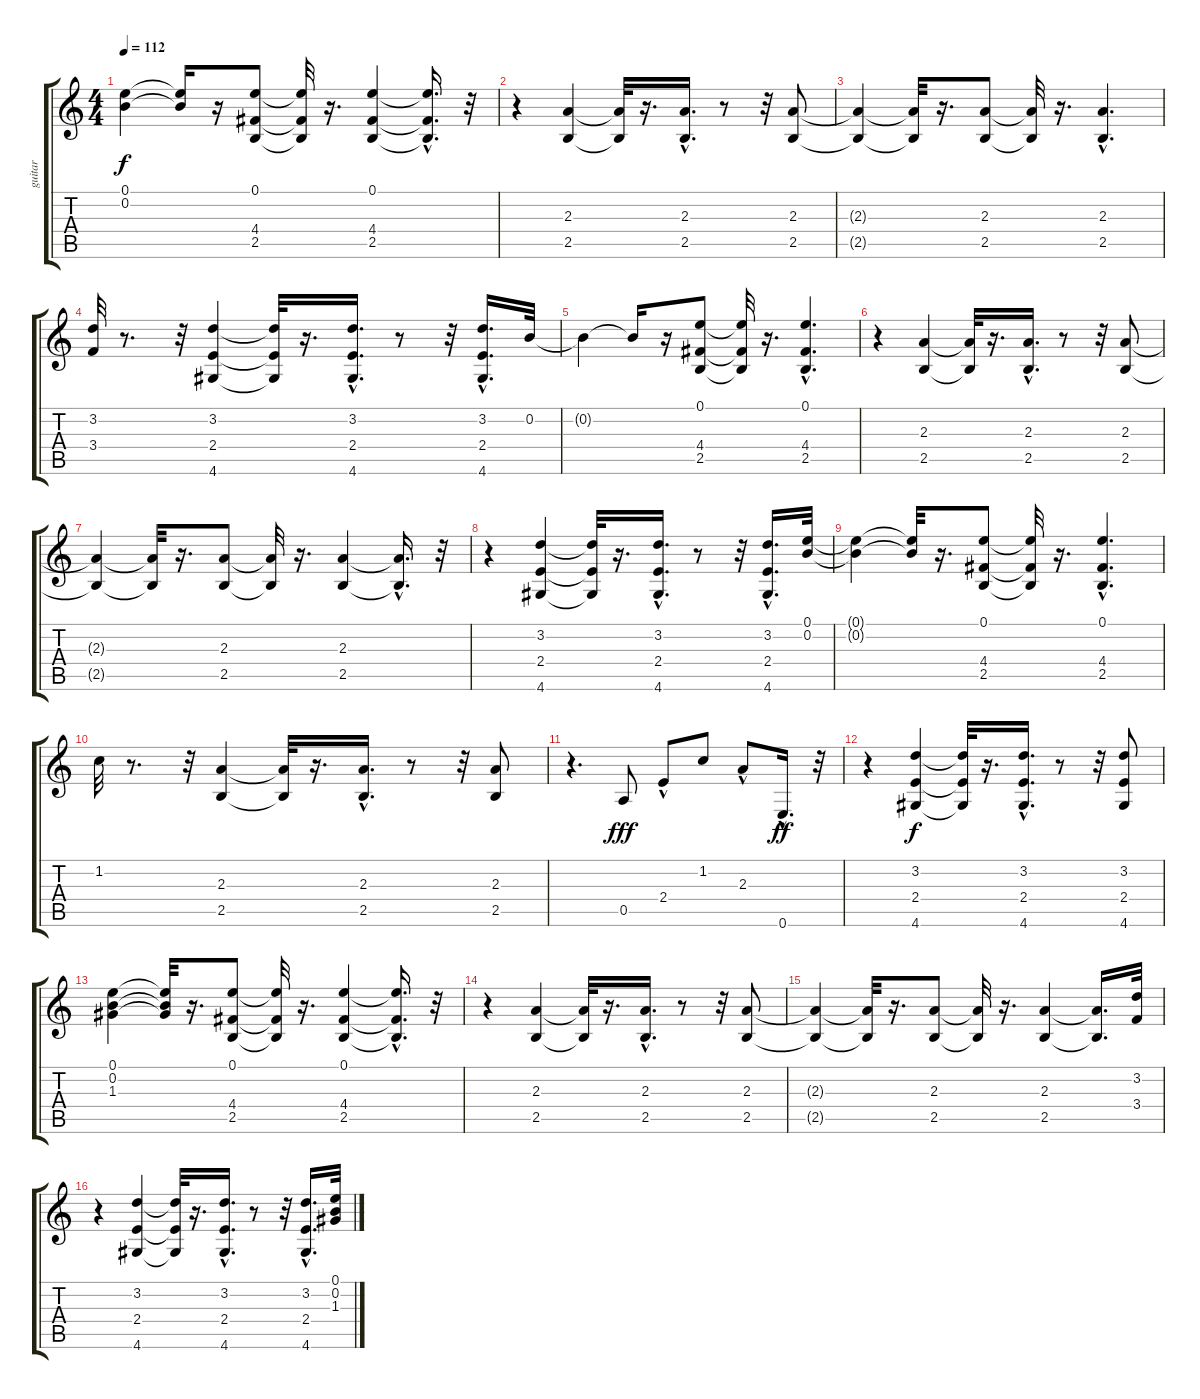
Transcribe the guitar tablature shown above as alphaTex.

\track ("guitar" "guitar") {instrument acousticguitarsteel}
\staff {score tabs}
\tuning (E4 B3 G3 D3 A2 E2) {hide}
\ts (4 4)
\tempo 112
\clef g2
\ks c
(0.1 0.2).4{dy f} (0.1{t} 0.2{t}).16 r.16 (0.1 4.4 2.5).8 (0.1{t} 4.4{t} 2.5{t}).32 r.16{d} (0.1 4.4 2.5).4 (0.1{hac t} 4.4{t} 2.5{t}).16{d} r.32 |
r.4 (2.3 2.5).4 (2.3{t} 2.5{t}).32 r.16{d} (2.3{hac} 2.5{hac}).16{d} r.8 r.32 (2.3 2.5).8 |
(2.3{t} 2.5{t}).4 (2.3{t} 2.5{t}).32 r.16{d} (2.3 2.5).8 (2.3{t} 2.5{t}).32 r.16{d} (2.3{hac} 2.5).4{d} |
(3.2 3.4).32 r.8{d} r.32 (3.2 2.4 4.6).4 (3.2{t} 2.4{t} 4.6{t}).32 r.16{d} (3.2{hac} 2.4{hac} 4.6{hac}).16{d} r.8 r.32 (3.2{hac} 2.4 4.6).16{d} 0.2.32 |
0.2{t}.4 0.2{t}.16 r.16 (0.1 4.4 2.5).8 (0.1{t} 4.4{t} 2.5{t}).32 r.16{d} (0.1{hac} 4.4{hac} 2.5{hac}).4{d} |
r.4 (2.3 2.5).4 (2.3{t} 2.5{t}).32 r.16{d} (2.3{hac} 2.5{hac}).16{d} r.8 r.32 (2.3 2.5).8 |
(2.3{t} 2.5{t}).4 (2.3{t} 2.5{t}).32 r.16{d} (2.3 2.5).8 (2.3{t} 2.5{t}).32 r.16{d} (2.3 2.5).4 (2.3{hac t} 2.5{hac t}).16{d} r.32 |
r.4 (3.2 2.4 4.6).4 (3.2{t} 2.4{t} 4.6{t}).32 r.16{d} (3.2{hac} 2.4{hac} 4.6{hac}).16{d} r.8 r.32 (3.2{hac} 2.4{hac} 4.6{hac}).16{d} (0.1 0.2).32 |
(0.1{t} 0.2{t}).4 (0.1{t} 0.2{t}).32 r.16{d} (0.1 4.4 2.5).8 (0.1{t} 4.4{t} 2.5{t}).32 r.16{d} (0.1{hac} 4.4 2.5).4{d} |
1.2.32 r.8{d} r.32 (2.3 2.5).4 (2.3{t} 2.5{t}).32 r.16{d} (2.3{hac} 2.5{hac}).16{d} r.8 r.32 (2.3 2.5).8 |
r.4{d} 0.5.8{dy fff instrument acousticguitarnylon} 2.4{hac}.8 1.2.8 2.3{hac}.8 0.6{hac}.16{d dy ff} r.32 |
r.4 (3.2 2.4 4.6).4{dy f instrument acousticguitarsteel} (3.2{t} 2.4{t} 4.6{t}).32 r.16{d} (3.2{hac} 2.4{hac} 4.6{hac}).16{d} r.8 r.32 (3.2 2.4 4.6).8 |
(0.1 0.2 1.3).4 (0.1{t} 0.2{t} 1.3{t}).32 r.16{d} (0.1 4.4 2.5).8 (0.1{t} 4.4{t} 2.5{t}).32 r.16{d} (0.1 4.4 2.5).4 (0.1{hac t} 4.4{t} 2.5{t}).16{d} r.32 |
r.4 (2.3 2.5).4 (2.3{t} 2.5{t}).32 r.16{d} (2.3{hac} 2.5{hac}).16{d} r.8 r.32 (2.3 2.5).8 |
(2.3{t} 2.5{t}).4 (2.3{t} 2.5{t}).32 r.16{d} (2.3 2.5).8 (2.3{t} 2.5{t}).32 r.16{d} (2.3 2.5).4 (2.3{t} 2.5{t}).16{d} (3.2 3.4).32 |
r.4 (3.2 2.4 4.6).4 (3.2{t} 2.4{t} 4.6{t}).32 r.16{d} (3.2{hac} 2.4{hac} 4.6{hac}).16{d} r.8 r.32 (3.2{hac} 2.4{hac} 4.6{hac}).16{d} (0.1 0.2 1.3).32
